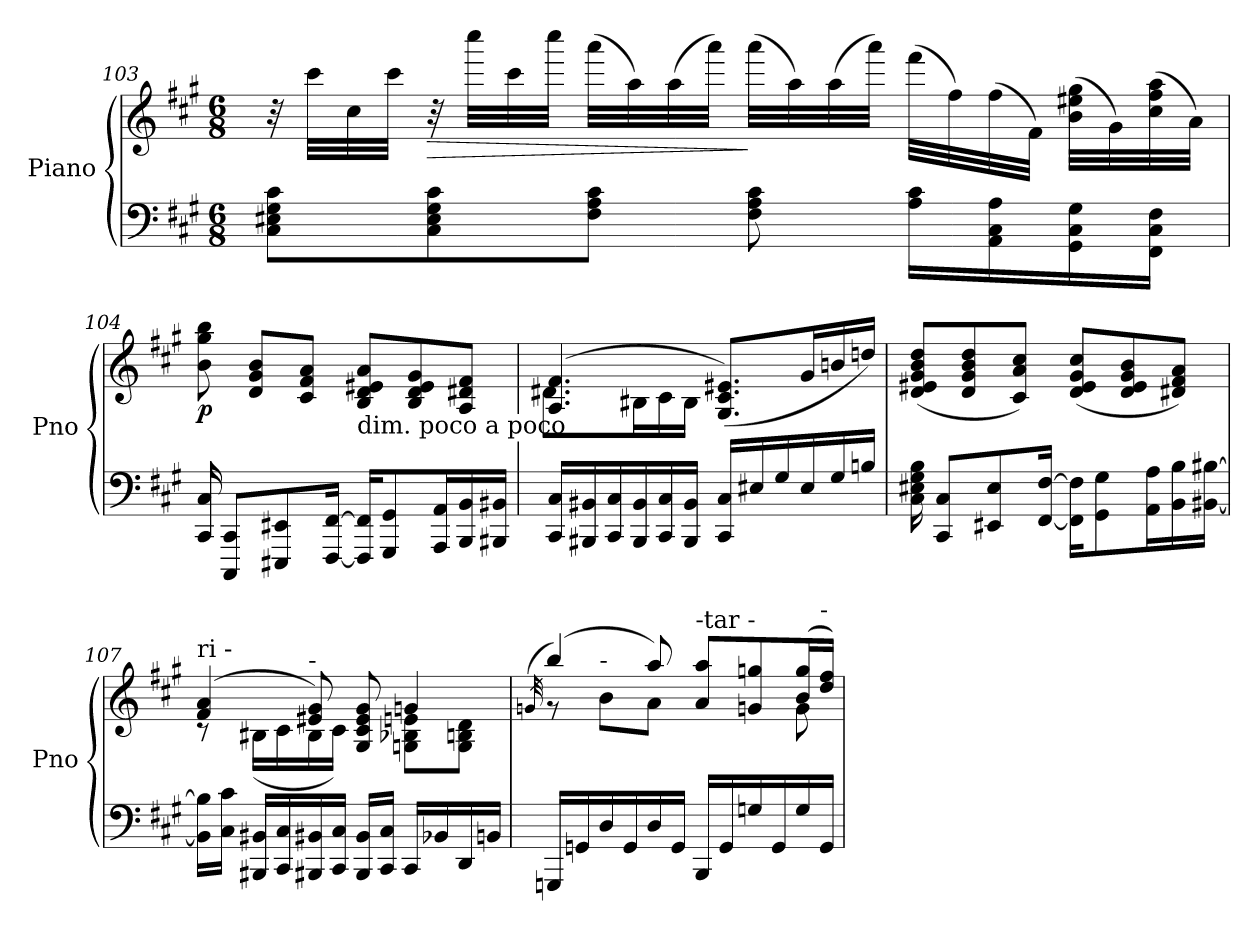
**kern	**kern	**dynam
*part1	*part1	*part1
*staff2	*staff1	*staff1/2
*I"Piano	*	*
*I'Pno	*	*
!!LO:LB:g=z
*clefF4	*clefG2	*
*k[f#c#g#]	*k[f#c#g#]	*
*A:	*A:	*
*M6/8	*M6/8	*
=103	=103	=103
8C#\ 8E#X\ 8G#\ 8c#\L	32r	.
.	32ccc#\LLL	.
.	32cc#\	.
.	32ccc#\JJJ	.
!	!	!LO:HP:b
8C#\ 8E#\ 8G#\ 8c#\	32r	>
.	32cccc#\LLL	.
.	32ccc#\	.
.	32cccc#\JJJ	.
8F#\ 8A\ 8c#\J	(32aaa\LLL	.
.	32aa\)	.
.	(32aa\	.
.	32aaa\JJJ)	.
8F#\ 8A\ 8c#\	(32aaa\LLL	]
.	32aa\)	.
.	(32aa\	.
.	32aaa\JJJ)	.
16A\ 16c#\LL	(32fff#\LLL	.
.	32ff#\)	.
16AA\ 16C#\ 16A\	(32ff#\	.
.	32f#\JJJ)	.
16GG#\ 16C#\ 16G#\	(32b\ 32ee#X\ 32gg#\LLL	.
.	32g#\)	.
16FF#\ 16C#\ 16F#\JJ	(32cc#\ 32ff#\ 32aa\	.
.	32a\JJJ)	.
=104	=104	=104
!	!	!LO:DY:b
16CC#/ 16C#/	8b\ 8gg#\ 8bb\	p
8CCC#/ 8CC#/L	.	.
.	8d/ 8g#/ 8b/L	.
8EEE#X/ 8EE#X/	.	.
.	8c#/ 8f#/ 8a/J	.
[16FFF#/ [16FF#/Jk	.	.
!	!LO:TX:b:t=dim. poco a poco	!
16FFF#/] 16FF#/]KL	8B/ 8d/ 8e#X/ 8a/L	.
8GGG#/ 8GG#/	.	.
.	8B/ 8d/ 8e#/ 8g#/	.
16AAA/ 16AA/L	.	.
16BBB/ 16BB/	8A/ 8d#X/ 8f#/J	.
16BBB#X/ 16BB#X/JJ	.	.
!!LO:LB:g=z
=105	=105	=105
*	*^	*
16CC#/ 16C#/LL	(4.A/ 4.f#/	8.d#X\L	.
16BBB#X/ 16BB#X/	.	.	.
16CC#/ 16C#/	.	.	.
16BBB#/ 16BB#/	.	16B#X\L	.
16CC#/ 16C#/	.	16c#\	.
16BBB#/ 16BB#/JJ	.	16B#\JJ	.
16CC#/ 16C#/LL	(8.G#/ 8.c#/ 8.e#X/L)	4.ryy	.
16E#X/	.	.	.
16G#/	.	.	.
16E#/	16g#/L	.	.
16G#/	16bn/	.	.
16Bn/JJ	16ddn/JJ)	.	.
*	*v	*v	*
=106	=106	=106
16C#\ 16E#X\ 16G#\ 16B\	(8d/ 8e#X/ 8g#/ 8b/ 8dd/L	.
8CC#/ 8C#/L	.	.
.	8d/ 8g#/ 8b/ 8dd/	.
8EE#X/ 8E#/	.	.
.	8c#/ 8a/ 8cc#/J)	.
[16FF#/ [16F#/Jk	.	.
16FF#\] 16F#\]KL	(8d/ 8e#/ 8g#/ 8cc#/L	.
8GG#\ 8G#\	.	.
.	8d/ 8e#/ 8g#/ 8b/	.
16AA\ 16A\L	.	.
16BB\ 16B\	8d#X/ 8f#/ 8a/J)	.
[16BB#X\ [16B#X\JJ	.	.
=107	=107	=107
*	*^	*
!	!LO:TX:a:t=ri  -	!	!
16BB#\] 16B#\]LL	(4f#/ 4a/	8rc	.
16C#\ 16c#\JJ	.	.	.
16BBB#X/ 16BB#X/LL	.	(16B#X\LL	.
16CC#/ 16C#/	.	16c#\	.
!	!LO:TX:a:t=-	!	!
16BBB#X/ 16BB#X/	8e#X/ 8g#/)	16B#\	.
16CC#/ 16C#/JJ	.	16c#\JJ)	.
16BBB#/ 16BB#/LL	8G#/ 8c#/ 8e#/ 8g#/	8ryy	.
16CC#/ 16C#/JJ	.	.	.
16CC#/LL	4gn/	8Gn\ 8B-X\ 8en\L	.
16BB-X/	.	.	.
16DD/	.	8G\ 8Bn\ 8d\J	.
16BBn/JJ	.	.	.
!!LO:PB:g=z	!!
=108	=108	=108	=108
.	(32qgn/	.	.
16GGGn/LL	(4bb/)	8r	.
16GGn/	.	.	.
!	!	!LO:TX:a:t=-	!
16D/	.	8b\L	.
16GG/	.	.	.
16D/	8aa/)	8a\J	.
16GG/JJ	.	.	.
!	!LO:TX:a:t=-tar -	!	!
16BBB/LL	8a/ 8aa/L	4ryy	.
16GG/	.	.	.
16Gn/	8gn/ 8ggn/	.	.
16GG/	.	.	.
16G/	(16b/ 16gg/L	8g\	.
!	!LO:TX:a:t=-	!	!
16GG/JJ	16dd/ 16ff#/JJ)	.	.
*	*v	*v	*
=	=	=
*-	*-	*-
